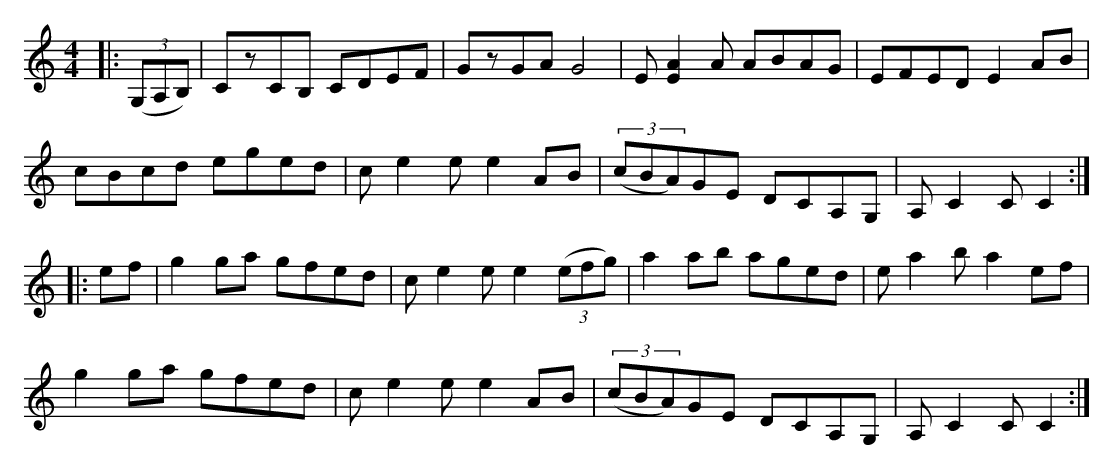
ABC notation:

X:1
M:4/4
K:C
|:((3G,A,B,)|CzCB, CDEF|GzGA G4|E[AE]2A ABAG|EFED E2AB|
cBcd eged|ce2ee2AB|((3cBA)GE DCA,G,|A,C2CC2:|
|:ef|g2ga gfed|ce2ee2 ((3efg)|a2ab aged|ea2b a2 ef|
g2ga gfed|ce2ee2 AB|((3cBA)GE DCA,G,|A,C2CC2:|
